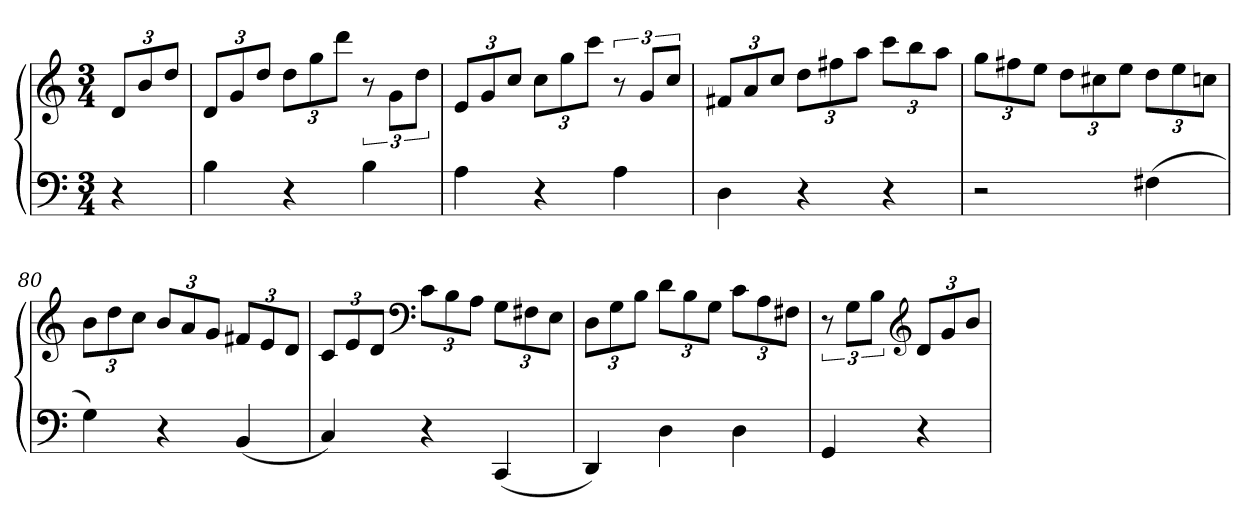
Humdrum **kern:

**kern	**kern
*part1	*part1
*staff2	*staff1
*clefF4	*clefG2
*k[]	*k[]
*C:	*C:
*M3/4	*M3/4
=	=
4r	12dL
.	12b
.	12ddJ
=76	=76
4B	12dL
.	12g
.	12ddJ
4r	12ddL
.	12gg
.	12dddJ
4B	12r
.	12gL
.	12ddJ
=77	=77
4A	12eL
.	12g
.	12ccJ
4r	12ccL
.	12gg
.	12cccJ
4A	12r
.	12gL
.	12ccJ
=78	=78
4D	12f#XL
.	12a
.	12ccJ
4r	12ddL
.	12ff#X
.	12aaJ
4r	12cccL
.	12bb
.	12aaJ
=79	=79
2r	12ggL
.	12ff#X
.	12eeJ
.	12ddL
.	12cc#X
.	12eeJ
(4F#X	12ddL
.	12ee
.	12ccnJ
=80	=80
4G)	12bL
.	12dd
.	12ccJ
4r	12bL
.	12a
.	12gJ
(4BB	12f#XL
.	12e
.	12dJ
=81	=81
4C)	12cL
.	12e
.	12dJ
*	*clefF4
4r	12cL
.	12B
.	12AJ
(4CC	12GL
.	12F#X
.	12EJ
=82	=82
4DD)	12DL
.	12G
.	12BJ
4D	12dL
.	12B
.	12GJ
4D	12cL
.	12A
.	12F#XJ
=83	=83
4GG	12r
.	12GL
.	12BJ
*	*clefG2
4r	12dL
.	12g
.	12bJ
=	=
*-	*-
